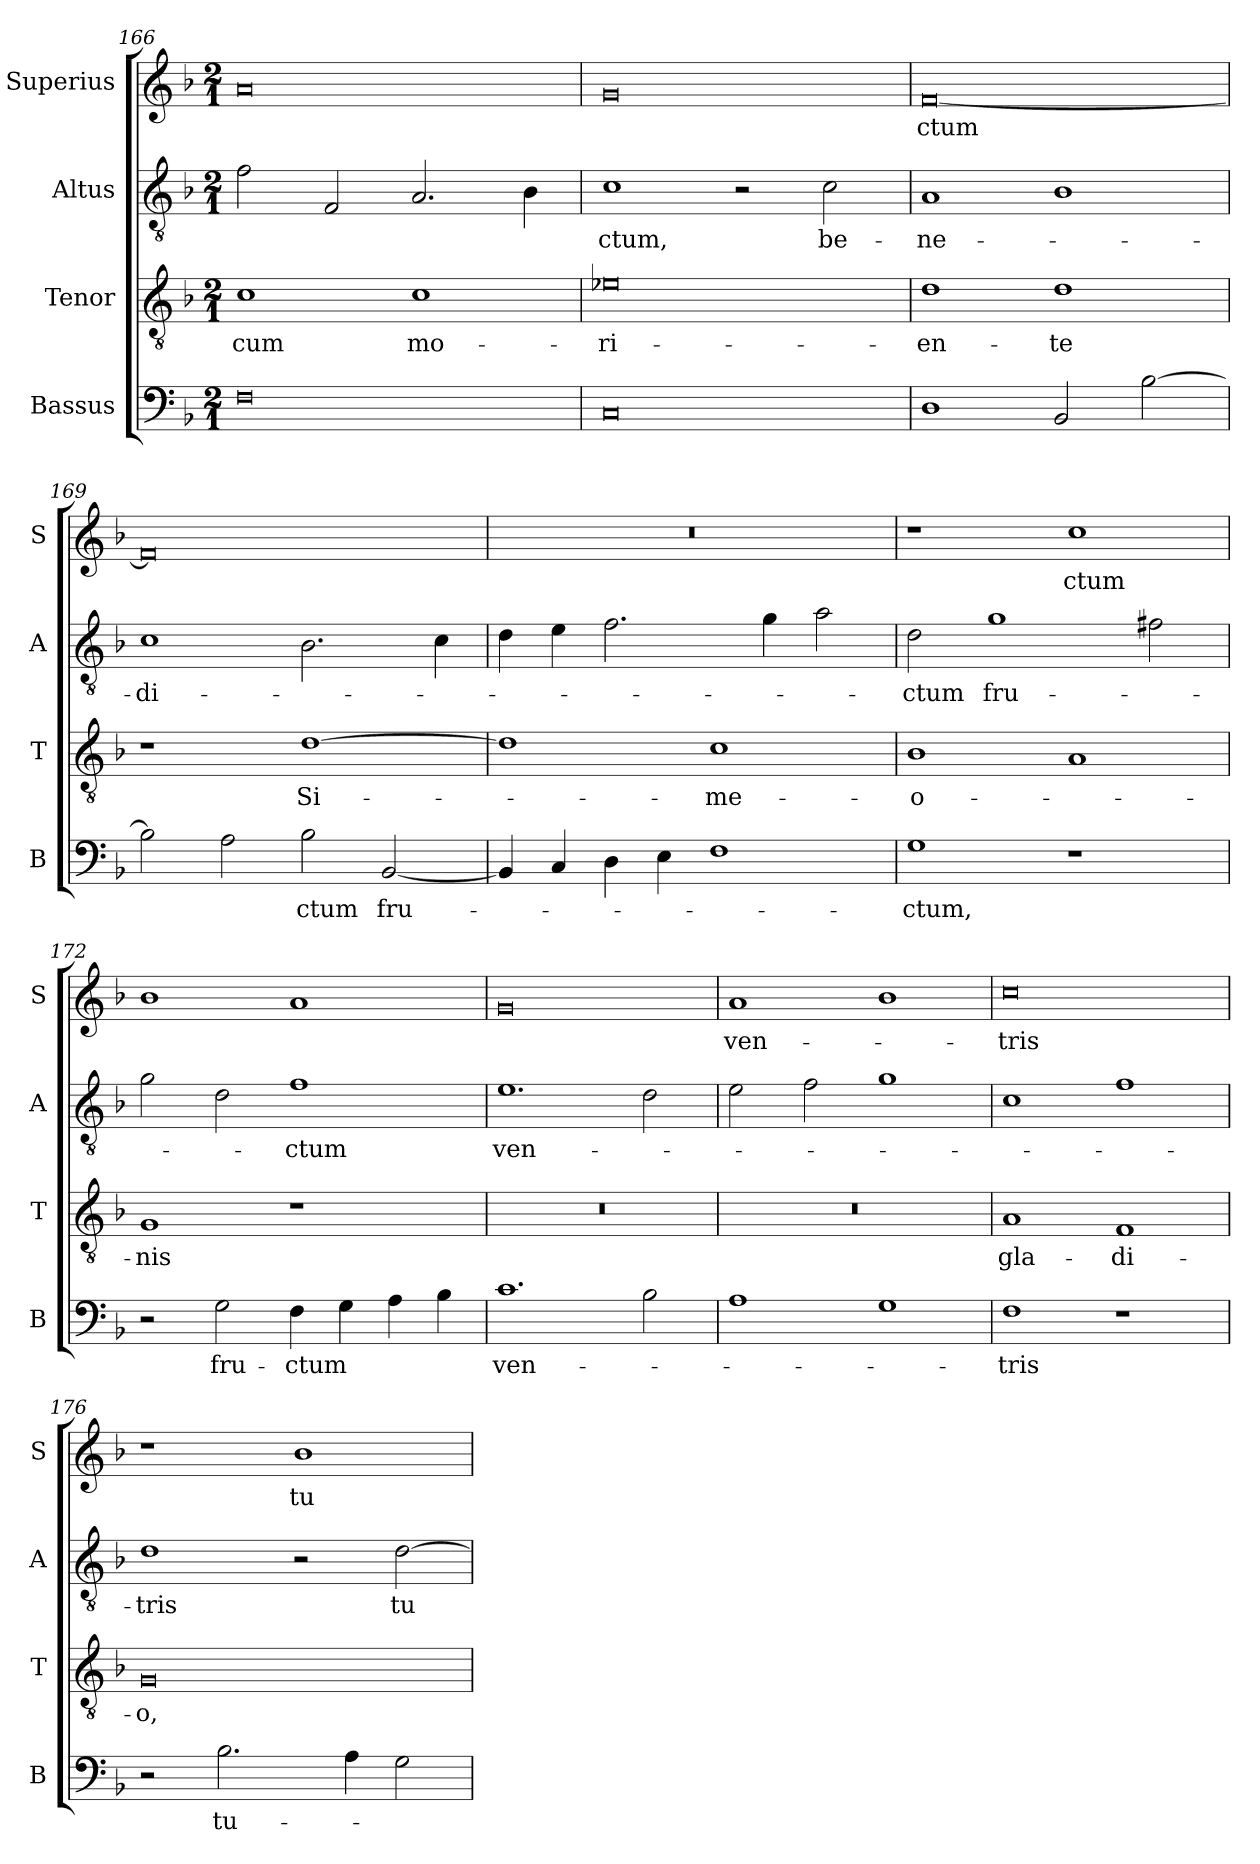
**kern	**text	**kern	**text	**kern	**text	**kern	**text
*part4	*part4	*part3	*part3	*part2	*part2	*part1	*part1
*staff4	*staff4	*staff3	*staff3	*staff2	*staff2	*staff1	*staff1
*I"Bassus	*	*I"Tenor	*	*I"Altus	*	*I"Superius	*
*I'B	*	*I'T	*	*I'A	*	*I'S	*
*clefF4	*	*clefGv2	*	*clefGv2	*	*clefG2	*
*k[b-]	*	*k[b-]	*	*k[b-]	*	*k[b-]	*
*F:	*	*F:	*	*F:	*	*F:	*
*M2/1	*	*M2/1	*	*M2/1	*	*M2/1	*
=166	=166	=166	=166	=166	=166	=166	=166
0F	.	1c	cum	2f	.	0a	.
.	.	.	.	2F	.	.	.
.	.	1c	mo-	2.A	.	.	.
.	.	.	.	4B-	.	.	.
=167	=167	=167	=167	=167	=167	=167	=167
0C	.	0e-X	-ri-	1c	-ctum,	0g	.
.	.	.	.	2r	.	.	.
.	.	.	.	2c	be-	.	.
=168	=168	=168	=168	=168	=168	=168	=168
1D	.	1d	-en-	1A	-ne-	[0f	-ctum
2BB-	.	1d	-te	1B-	.	.	.
[2B-	.	.	.	.	.	.	.
=169	=169	=169	=169	=169	=169	=169	=169
2B-]	.	1r	.	1c	-di-	0f]	.
2A	.	.	.	.	.	.	.
2B-	-ctum	[1d	Si-	2.B-	.	.	.
[2BB-	fru-	.	.	.	.	.	.
.	.	.	.	4c	.	.	.
=170	=170	=170	=170	=170	=170	=170	=170
4BB-]	.	1d]	.	4d	.	0r	.
4C	.	.	.	4e	.	.	.
4D	.	.	.	2.f	.	.	.
4E	.	.	.	.	.	.	.
1F	.	1c	-me-	.	.	.	.
.	.	.	.	4g	.	.	.
.	.	.	.	2a	.	.	.
=171	=171	=171	=171	=171	=171	=171	=171
1G	-ctum,	1B-	-o-	2d	-ctum	1r	.
.	.	.	.	1g	fru-	.	.
1r	.	1A	.	.	.	1cc	-ctum
.	.	.	.	2f#X	.	.	.
=172	=172	=172	=172	=172	=172	=172	=172
2r	.	1G	-nis	2g	.	1b-	.
2G	fru-	.	.	2d	.	.	.
4F	-ctum	1r	.	1f	-ctum	1a	.
4G	.	.	.	.	.	.	.
4A	.	.	.	.	.	.	.
4B-	.	.	.	.	.	.	.
=173	=173	=173	=173	=173	=173	=173	=173
1.c	ven-	0r	.	1.e	ven-	0g	.
2B-	.	.	.	2d	.	.	.
=174	=174	=174	=174	=174	=174	=174	=174
1A	.	0r	.	2e	.	1a	ven-
.	.	.	.	2f	.	.	.
1G	.	.	.	1g	.	1b-	.
=175	=175	=175	=175	=175	=175	=175	=175
1F	-tris	1A	gla-	1c	.	0cc	-tris
1r	.	1F	-di-	1f	.	.	.
=176	=176	=176	=176	=176	=176	=176	=176
2r	.	0G	-o,	1d	-tris	1r	.
2.B-	tu-	.	.	.	.	.	.
.	.	.	.	2r	.	1b-	tu-
4A	.	.	.	.	.	.	.
2G	.	.	.	[2d	tu-	.	.
=	=	=	=	=	=	=	=
*-	*-	*-	*-	*-	*-	*-	*-
